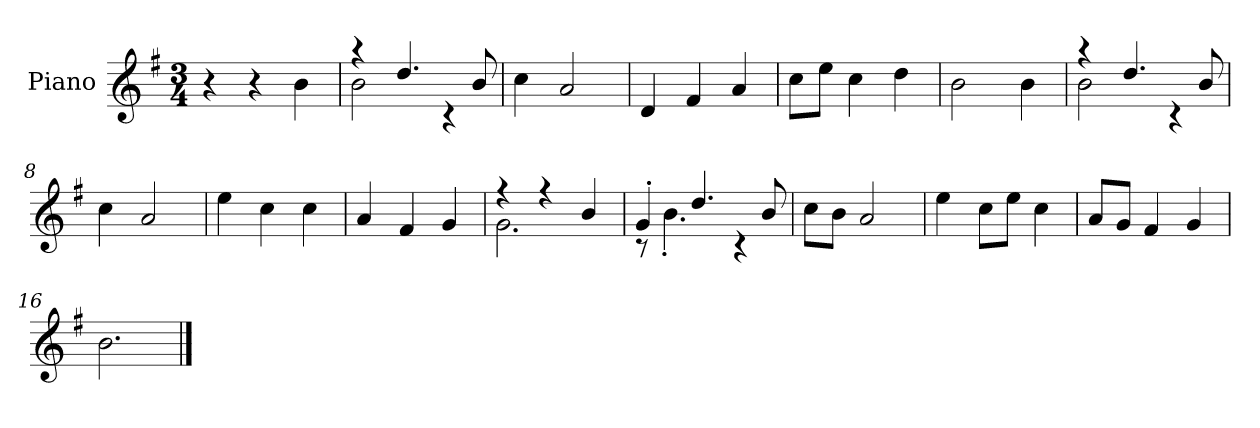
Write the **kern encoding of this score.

**kern
*part1
*staff1
*I"Piano
*I'P-no
*clefG2
*k[f#]
*M3/4
*MM180
=1
4r
4r
4b\
=2
*^
4r	2b\
4.dd/	.
.	4r
8b/	.
*v	*v
=3
4cc\
2a/
=4
4d/
4f#/
4a/
=5
8cc\L
8ee\J
4cc\
4dd\
=6
2b\
4b\
=7
*^
4r	2b\
4.dd/	.
.	4r
8b/	.
*v	*v
=8
4cc\
2a/
=9
4ee\
4cc\
4cc\
=10
4a/
4f#/
4g/
!!LO:LB:g=z
=11
*^
4r	2.g\
4r	.
4b/	.
=12	=12
4g'/	8r
.	4.b'\
4.dd/	.
.	4r
8b/	.
*v	*v
=13
8cc\L
8b\J
2a/
=14
4ee\
8cc\L
8ee\J
4cc\
=15
8a/L
8g/J
4f#/
4g/
=16
2.b\
==
*-
